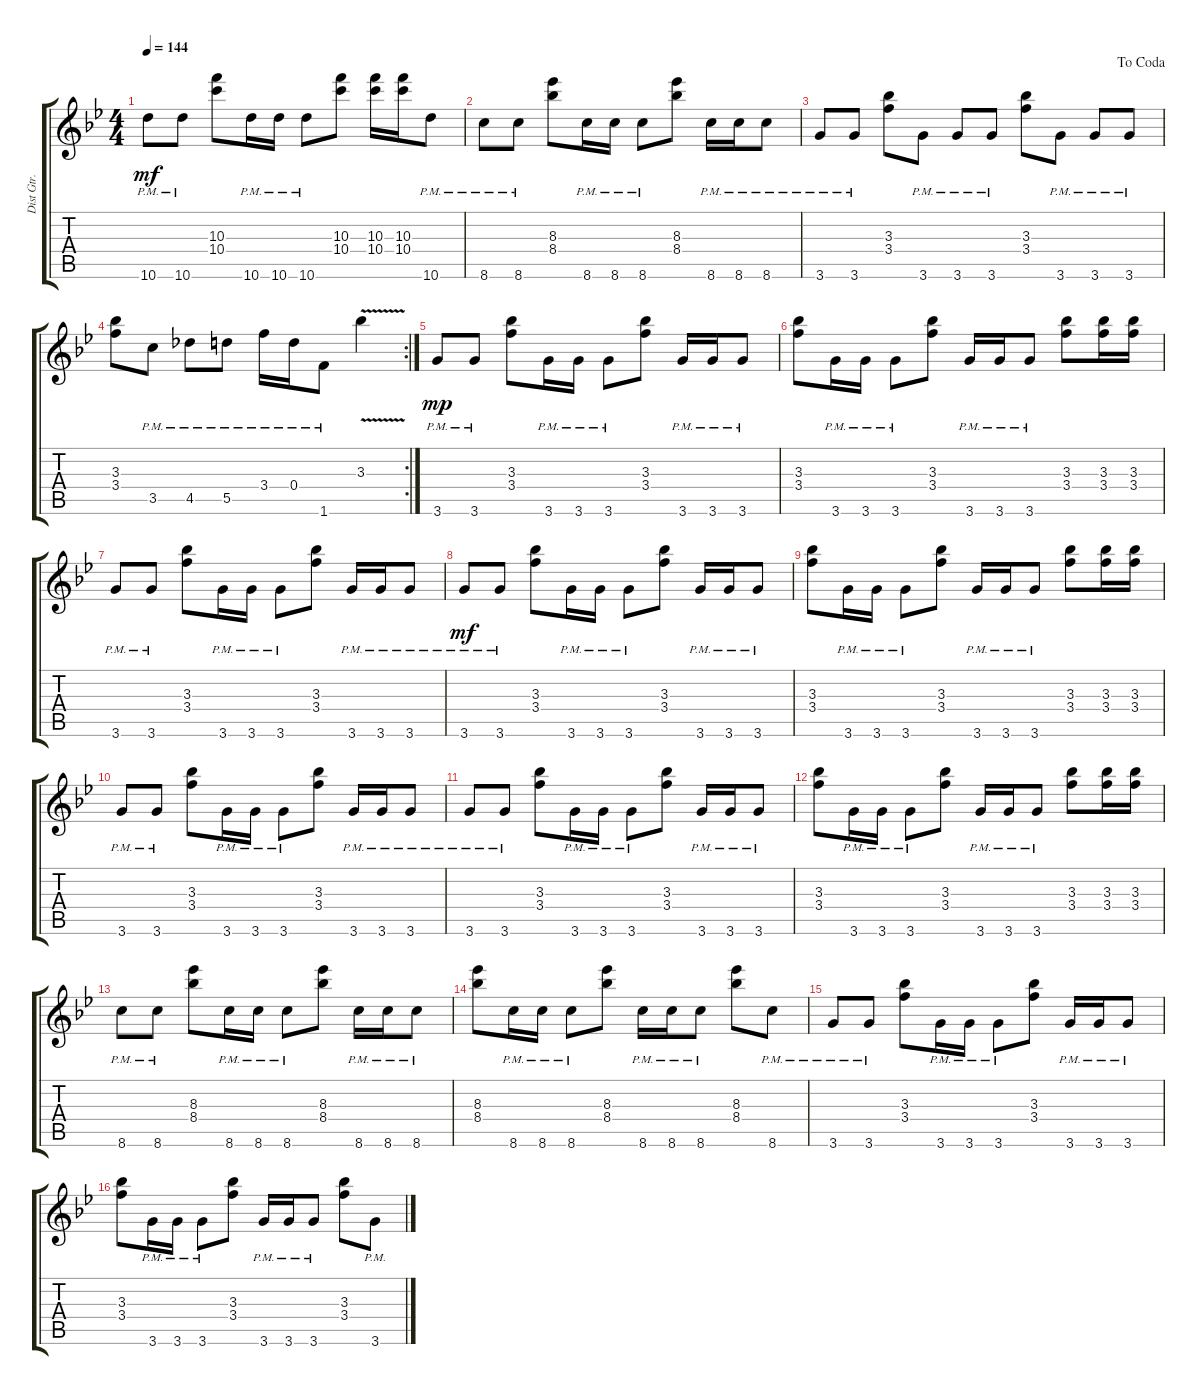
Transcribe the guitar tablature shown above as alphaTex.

\track ("Dist Gtr." "Dist Gtr.") {instrument distortionguitar}
\staff {score tabs}
\tuning (E4 B3 G4 D4 A3 E3) {hide}
\ts (4 4)
\tempo 144
\clef g2
\ks bb
10.6{pm}.8{dy mf} 10.6{pm}.8 (10.3 10.4).8 10.6{pm}.16 10.6{pm}.16 10.6{pm}.8 (10.3 10.4).8 (10.3 10.4).16 (10.3 10.4).16 10.6{pm}.8 |
8.6{pm}.8 8.6{pm}.8 (8.3 8.4).8 8.6{pm}.16 8.6{pm}.16 8.6{pm}.8 (8.3 8.4).8 8.6{pm}.16 8.6{pm}.16 8.6{pm}.8 |
\jump dacoda
3.6{pm}.8 3.6{pm}.8 (3.3 3.4).8 3.6{pm}.8 3.6{pm}.8 3.6{pm}.8 (3.3 3.4).8 3.6{pm}.8 3.6{pm}.8 3.6{pm}.8 |
\rc 2
(3.3 3.4).8 3.5{pm}.8 4.5{pm}.8 5.5{pm}.8 3.4{pm}.16 0.4{pm}.16 1.6{pm}.8 3.3{v}.4 |
3.6{pm}.8{dy mp} 3.6{pm}.8 (3.3 3.4).8 3.6{pm}.16 3.6{pm}.16 3.6{pm}.8 (3.3 3.4).8 3.6{pm}.16 3.6{pm}.16 3.6{pm}.8 |
(3.3 3.4).8 3.6{pm}.16 3.6{pm}.16 3.6{pm}.8 (3.3 3.4).8 3.6{pm}.16 3.6{pm}.16 3.6{pm}.8 (3.3 3.4).8 (3.3 3.4).16 (3.3 3.4).16 |
3.6{pm}.8 3.6{pm}.8 (3.3 3.4).8 3.6{pm}.16 3.6{pm}.16 3.6{pm}.8 (3.3 3.4).8 3.6{pm}.16 3.6{pm}.16 3.6{pm}.8 |
3.6{pm}.8{dy mf} 3.6{pm}.8 (3.3 3.4).8 3.6{pm}.16 3.6{pm}.16 3.6{pm}.8 (3.3 3.4).8 3.6{pm}.16 3.6{pm}.16 3.6{pm}.8 |
(3.3 3.4).8 3.6{pm}.16 3.6{pm}.16 3.6{pm}.8 (3.3 3.4).8 3.6{pm}.16 3.6{pm}.16 3.6{pm}.8 (3.3 3.4).8 (3.3 3.4).16 (3.3 3.4).16 |
3.6{pm}.8 3.6{pm}.8 (3.3 3.4).8 3.6{pm}.16 3.6{pm}.16 3.6{pm}.8 (3.3 3.4).8 3.6{pm}.16 3.6{pm}.16 3.6{pm}.8 |
3.6{pm}.8 3.6{pm}.8 (3.3 3.4).8 3.6{pm}.16 3.6{pm}.16 3.6{pm}.8 (3.3 3.4).8 3.6{pm}.16 3.6{pm}.16 3.6{pm}.8 |
(3.3 3.4).8 3.6{pm}.16 3.6{pm}.16 3.6{pm}.8 (3.3 3.4).8 3.6{pm}.16 3.6{pm}.16 3.6{pm}.8 (3.3 3.4).8 (3.3 3.4).16 (3.3 3.4).16 |
8.6{pm}.8 8.6{pm}.8 (8.3 8.4).8 8.6{pm}.16 8.6{pm}.16 8.6{pm}.8 (8.3 8.4).8 8.6{pm}.16 8.6{pm}.16 8.6{pm}.8 |
(8.3 8.4).8 8.6{pm}.16 8.6{pm}.16 8.6{pm}.8 (8.3 8.4).8 8.6{pm}.16 8.6{pm}.16 8.6{pm}.8 (8.3 8.4).8 8.6{pm}.8 |
3.6{pm}.8 3.6{pm}.8 (3.3 3.4).8 3.6{pm}.16 3.6{pm}.16 3.6{pm}.8 (3.3 3.4).8 3.6{pm}.16 3.6{pm}.16 3.6{pm}.8 |
(3.3 3.4).8 3.6{pm}.16 3.6{pm}.16 3.6{pm}.8 (3.3 3.4).8 3.6{pm}.16 3.6{pm}.16 3.6{pm}.8 (3.3 3.4).8 3.6{pm}.8
